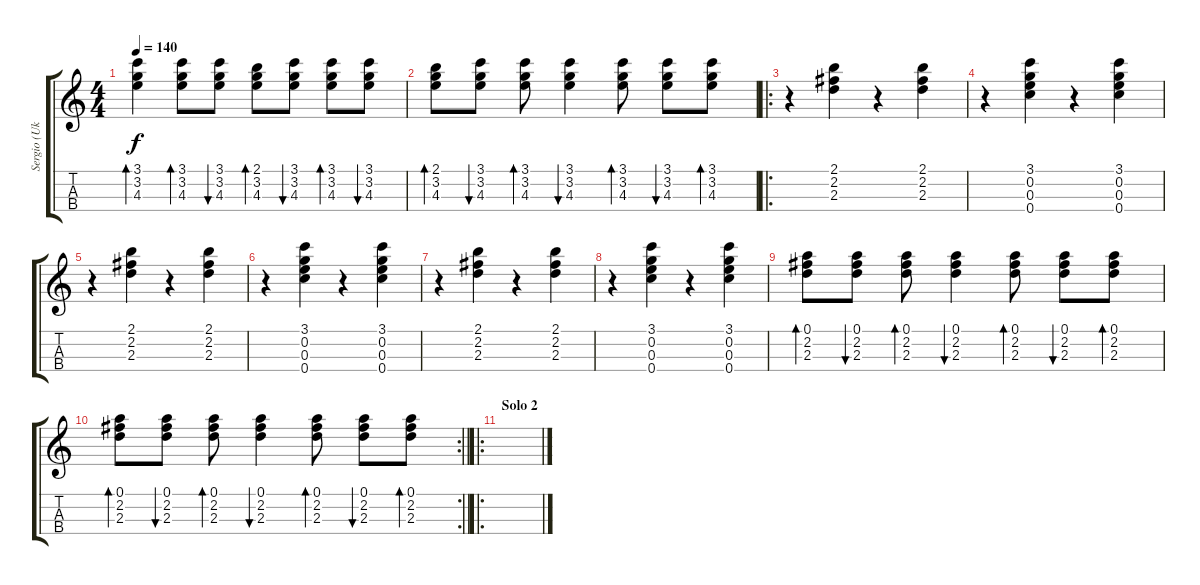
\track ("Sergio (Uke)" "Sergio (Uk") {instrument acousticguitarnylon}
\staff {score tabs}
\tuning (A4 E4 C4 G4) {hide}
\ts (4 4)
\tempo 140
\clef g2
\ks c
(3.1 3.2 4.3).4{bd 30 dy f} (3.1 3.2 4.3).8{bd 30} (3.1 3.2 4.3).8{bu 30} (2.1 3.2 4.3).8{bd 30} (3.1 3.2 4.3).8{bu 30} (3.1 3.2 4.3).8{bd 30} (3.1 3.2 4.3).8{bu 30} |
(2.1 3.2 4.3).8{bd 30} (3.1 3.2 4.3).8{bu 30} (3.1 3.2 4.3).8{bd 30} (3.1 3.2 4.3).4{bu 30} (3.1 3.2 4.3).8{bd 30} (3.1 3.2 4.3).8{bu 30} (3.1 3.2 4.3).8{bd 30} |
\ro
r.4 (2.1 2.2 2.3).4 r.4 (2.1 2.2 2.3).4 |
r.4 (3.1 0.2 0.3 0.4).4 r.4 (3.1 0.2 0.3 0.4).4 |
r.4 (2.1 2.2 2.3).4 r.4 (2.1 2.2 2.3).4 |
r.4 (3.1 0.2 0.3 0.4).4 r.4 (3.1 0.2 0.3 0.4).4 |
r.4 (2.1 2.2 2.3).4 r.4 (2.1 2.2 2.3).4 |
r.4 (3.1 0.2 0.3 0.4).4 r.4 (3.1 0.2 0.3 0.4).4 |
(0.1 2.2 2.3).8{bd 60} (0.1 2.2 2.3).8{bu 60} (0.1 2.2 2.3).8{bd 60} (0.1 2.2 2.3).4{bu 60} (0.1 2.2 2.3).8{bd 60} (0.1 2.2 2.3).8{bu 60} (0.1 2.2 2.3).8{bd 60} |
\rc 2
\barLineRight lightlight
(0.1 2.2 2.3).8{bd 60} (0.1 2.2 2.3).8{bu 60} (0.1 2.2 2.3).8{bd 60} (0.1 2.2 2.3).4{bu 60} (0.1 2.2 2.3).8{bd 60} (0.1 2.2 2.3).8{bu 60} (0.1 2.2 2.3).8{bd 60} |
\ro
\section ("" "Solo 2")
